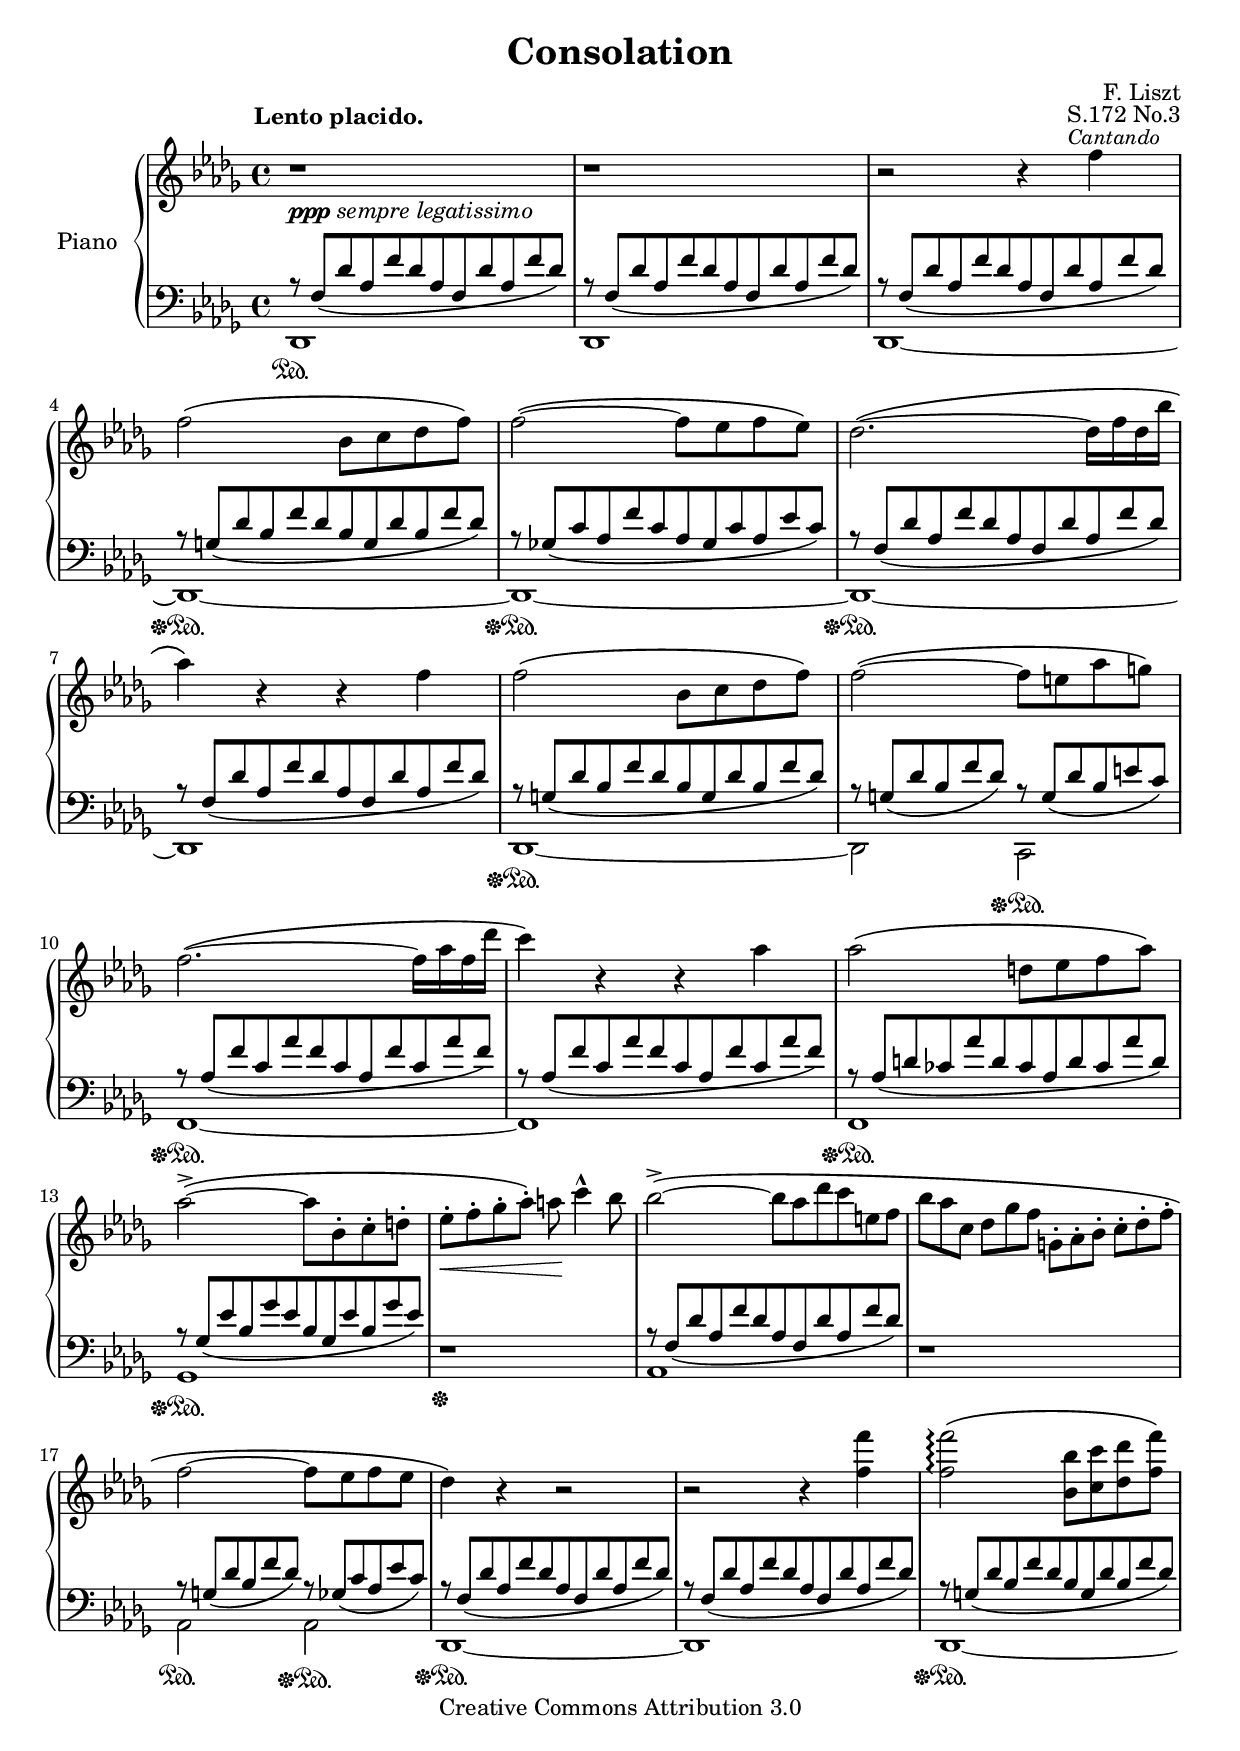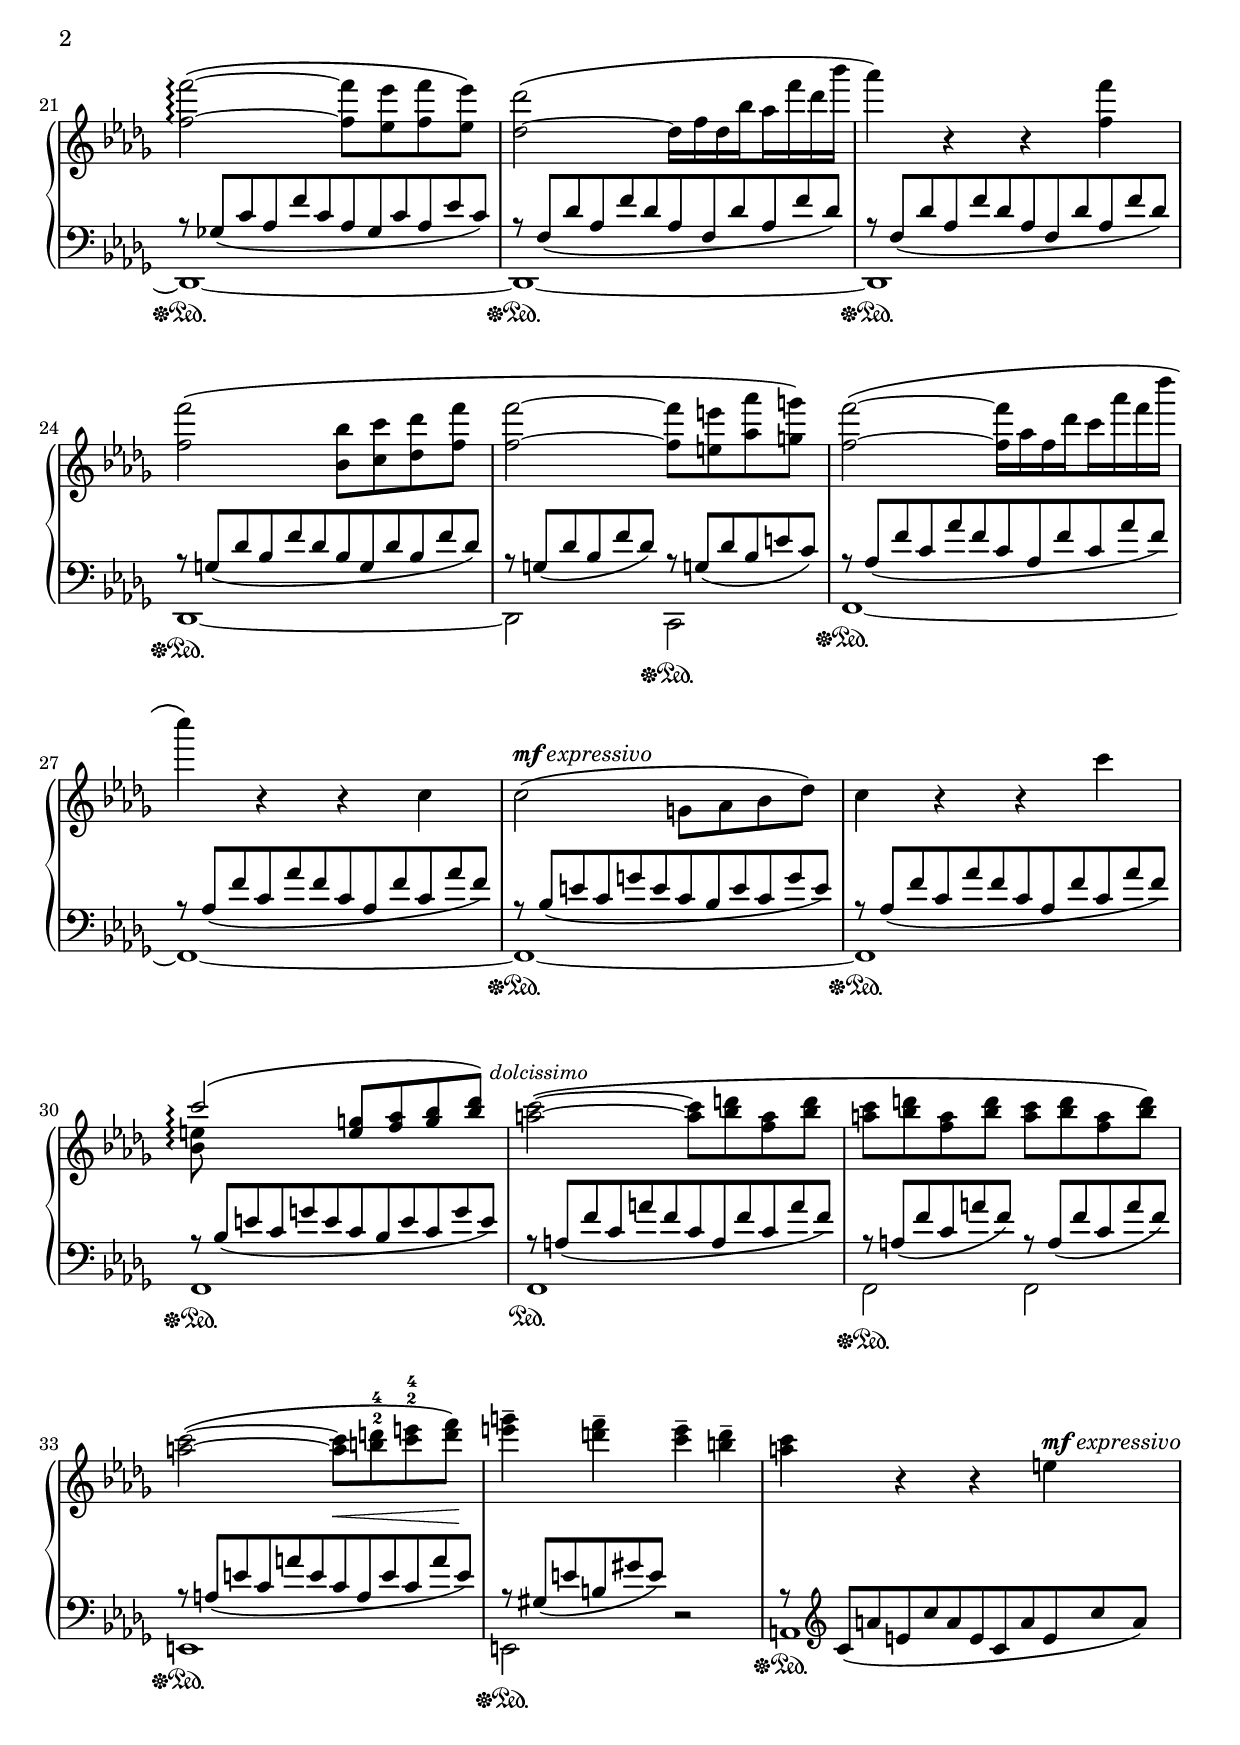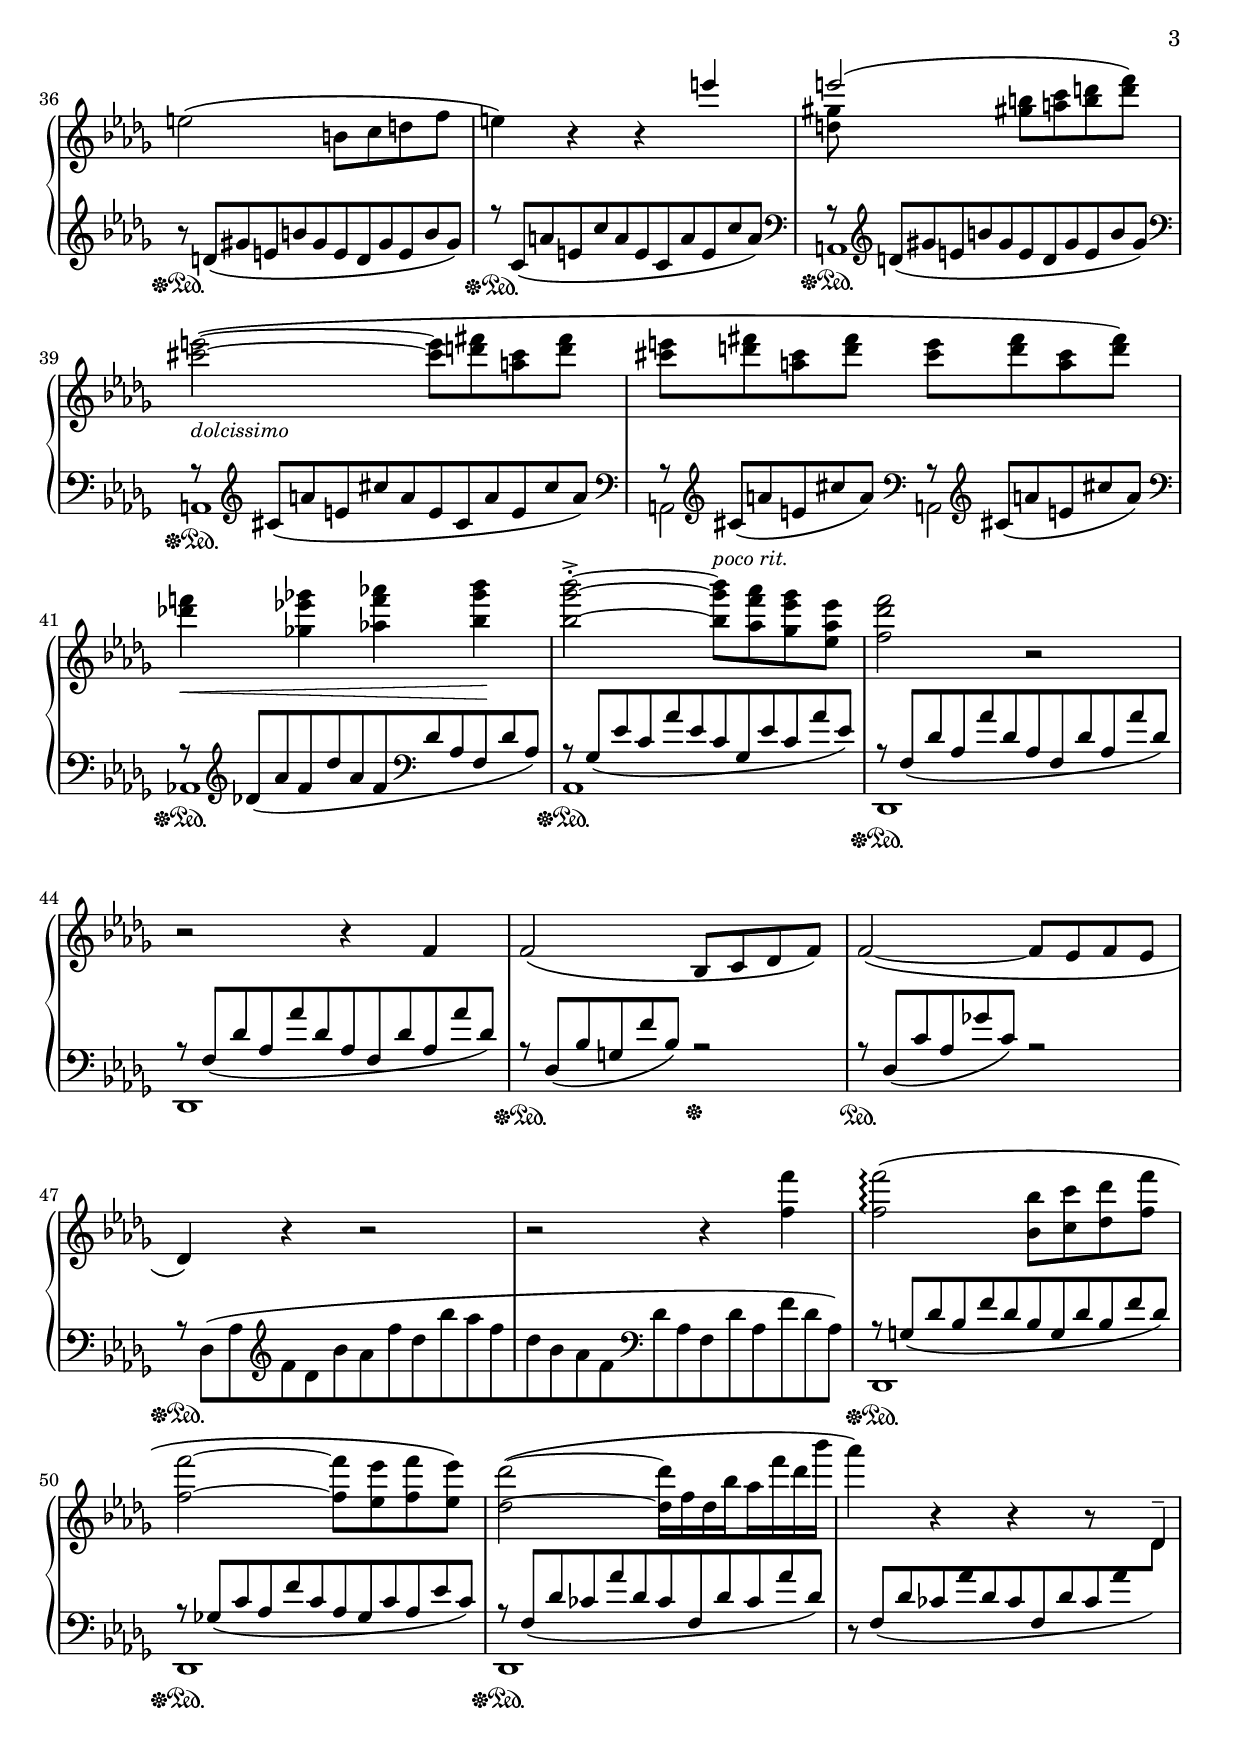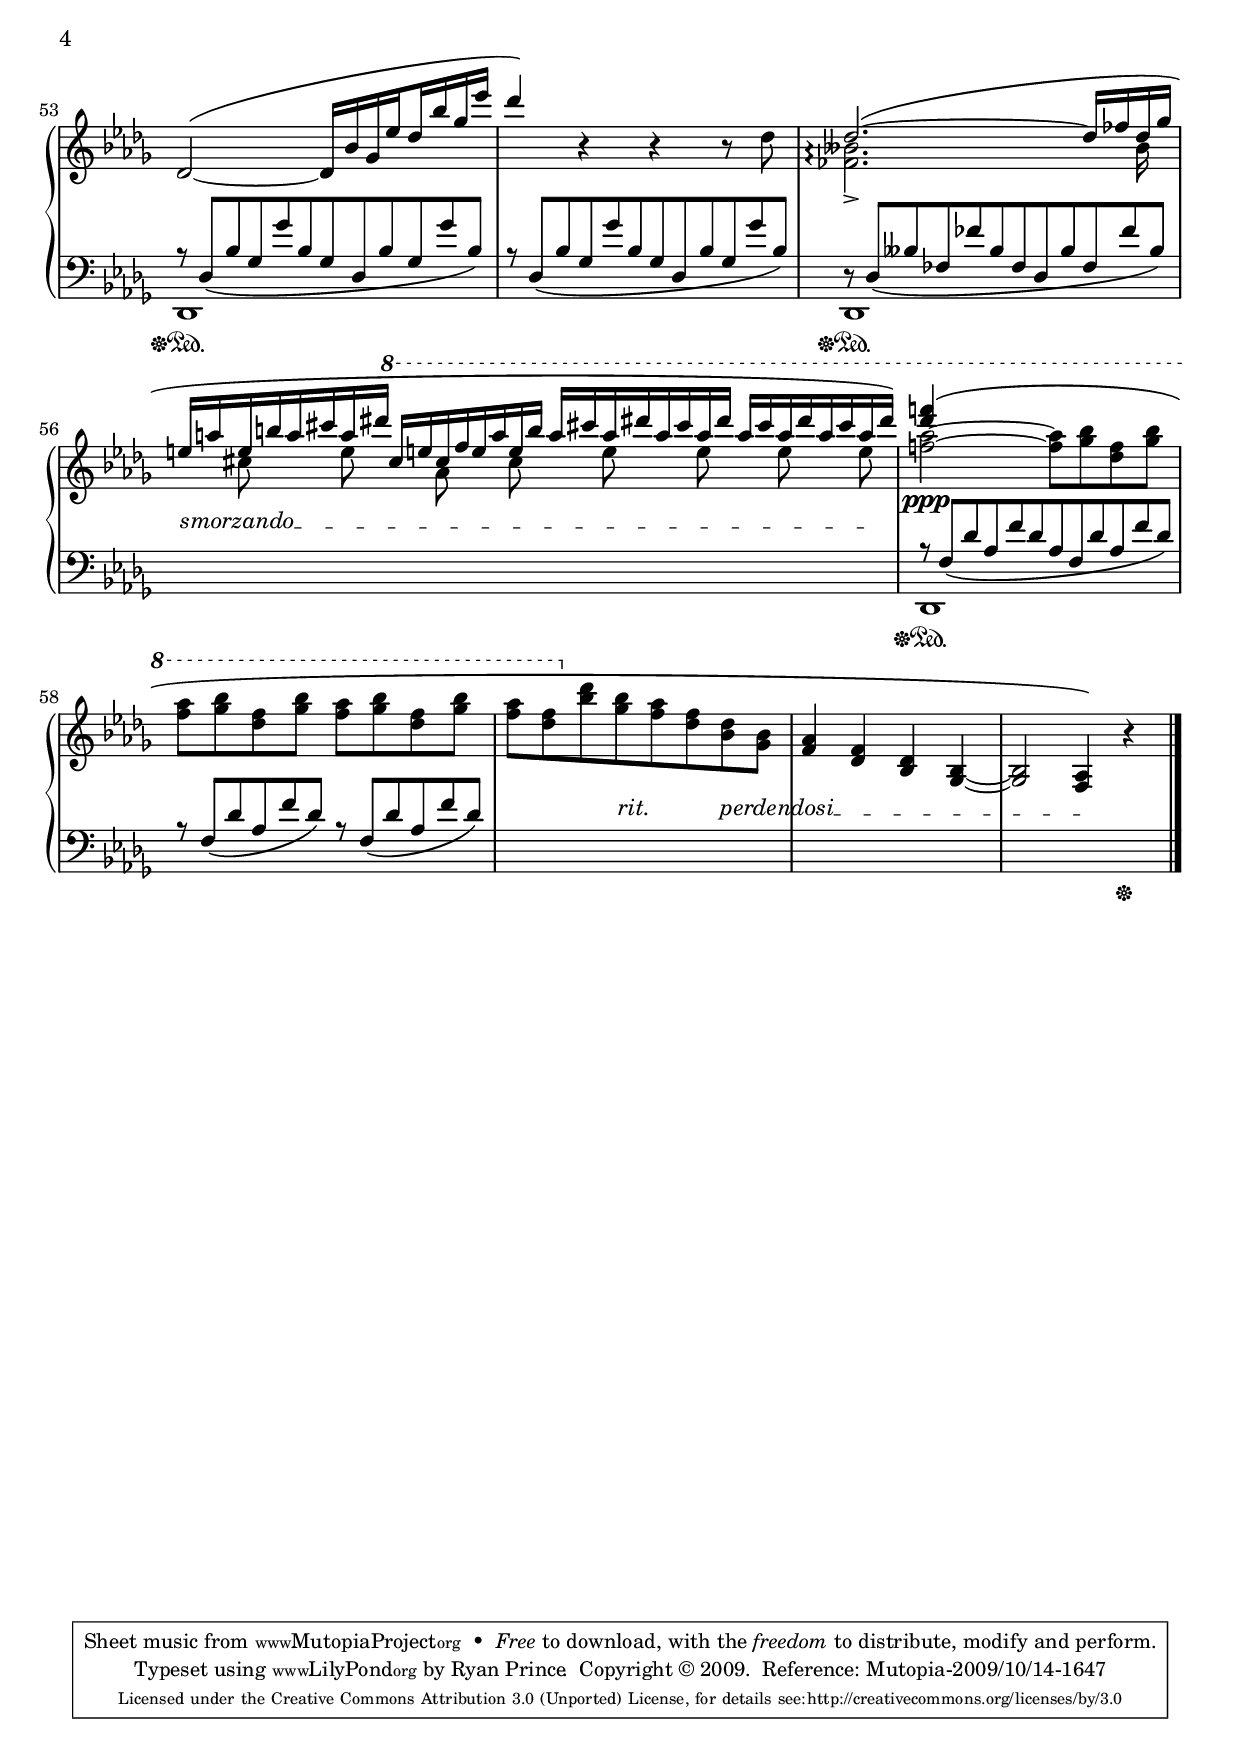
\version "2.18.0"

\header {

  title = "Consolation"
  composer = "F. Liszt"
  opus = "S.172 No.3"

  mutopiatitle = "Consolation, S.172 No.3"
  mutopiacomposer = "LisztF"
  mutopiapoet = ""
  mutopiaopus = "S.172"
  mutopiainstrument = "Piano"
  date = ""
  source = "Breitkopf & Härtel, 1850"
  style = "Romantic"
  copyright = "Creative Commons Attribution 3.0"
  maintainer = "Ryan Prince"
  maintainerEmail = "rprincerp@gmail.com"
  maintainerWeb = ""
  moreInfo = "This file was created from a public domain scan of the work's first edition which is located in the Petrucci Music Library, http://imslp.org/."

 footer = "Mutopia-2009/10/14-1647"
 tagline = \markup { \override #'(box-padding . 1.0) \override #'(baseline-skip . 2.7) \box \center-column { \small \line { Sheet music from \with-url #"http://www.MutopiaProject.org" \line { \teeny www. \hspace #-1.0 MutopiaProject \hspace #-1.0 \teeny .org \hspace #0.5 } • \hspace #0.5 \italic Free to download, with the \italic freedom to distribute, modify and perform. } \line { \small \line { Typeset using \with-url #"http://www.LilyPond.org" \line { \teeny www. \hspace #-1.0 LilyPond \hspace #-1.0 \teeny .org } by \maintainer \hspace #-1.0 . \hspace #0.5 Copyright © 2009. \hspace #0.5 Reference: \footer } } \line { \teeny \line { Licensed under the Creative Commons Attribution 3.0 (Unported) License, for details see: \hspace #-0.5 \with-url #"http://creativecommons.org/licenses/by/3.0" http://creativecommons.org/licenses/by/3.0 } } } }
}

\paper {
  system-count = #20		% this just fits the score into 4 pages
  }

\score {

\new PianoStaff <<

  \set PianoStaff.instrumentName = "Piano"
  \set PianoStaff.connectArpeggios = ##t
  \new Staff = "up" \relative c'' << { \time 4/4 \key des \major \clef treble \set subdivideBeams = ##t

    \stemDown b1\rest _\markup { \small \dynamic ppp \italic "sempre legatissimo" }		| % 1
    b1\rest											| % 2
    b2\rest b4\rest \once \override TextScript.extra-offset = #'(-2.0 . 0.0)f'
		^\markup { \small \italic "Cantando" }						| % 3
    f2\( bes,8 c des f\)									| % 4
    f2~\( f8 es f es\)										| % 5
    des2.~\( des16 f des bes'									| % 6
    aes4\) b,\rest b\rest f'									| % 7
    f2\( bes,8 c des f\)									| % 8
    f2~\( f8 e aes g\)										| % 9
    f2.~\( f16 aes f des'									| % 10
    c4\) b,\rest b\rest aes'									| % 11
    aes2\( d,8 es f aes\)									| % 12
    aes2~\(^> aes8 bes,-. c-. d-.								| % 13
    es-._\< f-. ges-. aes-.\) a\! c4^^ bes8							| % 14
    bes2~\(^> bes8*4/6[ aes des c e, f]								| % 15
    bes8*2/3[ aes c,] des[ ges f] g,-.[ aes-. bes-.] c-.[ des-. f-.]				| % 16
    f2~ f8 es f es										| % 17
    des4\) b\rest b2\rest									| % 18
    b\rest b4\rest <f' f'>									| % 19
    <f f'>2\arpeggio\( <bes, bes'>8 <c c'> <des des'> <f f'>\)					| % 20
    <f~ f'~>2\arpeggio\( <f f'>8 <es es'> <f f'> <es es'>\)					| % 21
    <des~ des'>2\( des16[ f des bes' aes f' des bes']						| % 22
    aes4\) b,,\rest b\rest <f' f'>								| % 23
    <f f'>2\( <bes, bes'>8 <c c'> <des des'> <f f'>						| % 24
    <f~ f'~>2 <f f'>8 <e e'> <aes aes'> <g g'>\)						| % 25
    <f~ f'~>2\( <f f'>16[ aes f des' c aes' f des']						| % 26
    c4\) b,,\rest b\rest c									| % 27
    c2\( g8[ aes bes des]\)									| % 28
    c4 b\rest b\rest c'										| % 29
    \stemUp c2\arpeggio\( <e, g>8[ <f aes> <g bes> <bes des>]\)					| % 30
    \stemDown <a~ c~>2\( <a c>8 <bes d> <f a> <bes d>						| % 31
    <a c> <bes d> <f a> <bes d> <a c> <bes d> <f a> <bes d>\)					| % 32
    <a~ c~>2\( <a c>8_\< <b^2 d^4> <c^2 e^4> <d f>\!\)						| % 33
    <e g>4-- <d f>-- <c e>-- <b d>--								| % 34
    <a c> b,\rest b\rest e									| % 35
    e2\( b8 c d f										| % 36
    e4\) b\rest b\rest \stemUp e'								| % 37
    e2\( \stemDown <gis,! b>8 <a c> <b d> <d f>\)						| % 38
    <cis~ e~>2\( <cis e>8 <d fis> <a cis> <d fis>						| % 39
    <cis e> <d fis> <a cis> <d fis> <cis e> <d fis> <a cis> <d fis>\)				| % 40
    <des! f!>4_\< <ges,! es'! ges!> <aes! f' aes!> <bes ges' bes>\!				| % 41
    <bes~ ges'~ bes~>2-.-> <bes ges' bes>8 ^\markup { \small \italic "poco rit." } <aes f' aes>
		<ges es' ges> <es aes es'>							| % 42
    <f des' f>2 b,\rest										| % 43
    \stemUp b\rest b4\rest f									| % 44
    f2_\( bes,8 c des f\)									| % 45
    f2_~_\( f8 es f es										| % 46
    des4\) b'4\rest b2\rest									| % 47
    \stemDown b2\rest b4\rest <f' f'>4								| % 48
    <f f'>2\(\arpeggio <bes, bes'>8 <c c'> <des des'> <f f'>					| % 49
    <f~ f'~>2 <f f'>8 <es es'> <f f'> <es es'>\)						| % 50
    <des~ des'~>2\( <des des'>16[ f des bes' aes f' des bes']					| % 51
    aes4\) b,,\rest b\rest b8*4/3\rest \stemUp des,4*1/3^-					| % 52
    des2_~^\( des16[ bes' ges es' des bes' ges es']						| % 53
    des4\) b,\rest b\rest b8\rest \stemDown des8						| % 54
    \stemUp des2.^~^\( des16 fes des ges							| % 55
    e16*1/2 a e b' a cis a dis \ottava #1 \set Staff.ottavation = #"8" cis e cis f e aes e bes'
		aes cis aes dis aes cis aes dis aes cis aes dis aes cis aes dis\)		| % 56
    <des f!>4\( s2.										| % 57
    \stemDown <f, aes>8 <ges bes> <des f> <ges bes> <f aes> <ges bes> <des f> <ges bes>		| % 58
    <f aes>[ <des f> \ottava #0 <bes des> <ges bes> <f aes> <des f> <bes des> <ges bes>]	| % 59
    \stemUp <f aes>4 <des f> <bes des> <ges_~ bes_~>						| % 60
    <ges bes>2 <f aes>4\) b'\rest							  \bar "|." % 61

  } \\ \relative c'' {

    \once \override TextScript.extra-offset = #'(-3.5 . 2.0) s1 ^\markup
		{ \bold "Lento placido." } 							| % 1
    s												| % 2
    s												| % 3
    s												| % 4
    s												| % 5
    s												| % 6
    s												| % 7
    s												| % 8
    s												| % 9
    s												| % 10
    s												| % 11
    s												| % 12	
    s												| % 13
    s												| % 14
    s												| % 15
    s												| % 16
    s												| % 17
    s												| % 18
    s												| % 19
    s												| % 20
    s												| % 21
    s												| % 22
    s												| % 23
    s												| % 24
    s												| % 25
    s												| % 26
    s												| % 27
    s ^\markup { \small \dynamic mf \italic "expressivo" }					| % 28
    s1												| % 29
    <bes e>8\arpeggio s8 s2.									| % 30
    \once \override TextScript.extra-offset = #'(-3.5 . 0.0)
		s1 ^\markup { \small \italic "dolcissimo" }					| % 31
    s												| % 32
    s												| % 33
    s												| % 34
    s2. s4 ^\markup { \small \dynamic mf \italic "expressivo" }					| % 35
    s1												| % 36
    s												| % 37
    <d gis>8 s8 s2.										| % 38
    s1 _\markup { \small \italic "dolcissimo"  }						| % 39
    s												| % 40
    s												| % 41
    s												| % 42
    s												| % 43
    s												| % 44
    s												| % 45
    s												| % 46
    s												| % 47
    s												| % 48
    s												| % 49
    s												| % 50
    s												| % 51
    s												| % 52
    s												| % 53
    s												| % 54
    <fes, beses>2.\arpeggio _> s8 beses16 s16							| % 55
    \override TextSpanner.bound-details.left.text = \markup { \italic "smorzando" }
		\textSpannerDown s8*1/2\startTextSpan cis s e s a s cis s e s e s e
		s e\stopTextSpan								| % 56
    <f!^~ aes^~>2_\ppp <f aes>8 <ges bes> <des f> <ges bes>					| % 57
    s1												| % 58
    \override TextSpanner.bound-details.left.text = \markup
		{ \italic "rit.           perdendosi" }
    s8 s s s\startTextSpan s2									| % 59
    s1												| % 60
    s2 s2\stopTextSpan										| % 61

  } >>

  \new Staff = "down" \relative c << { \time 4/4 \key des \major \clef bass

    r8*8/12 f[_\( des' aes f' des aes f des' aes f' des]\)					| % 1
    r f,[_\( des' aes f' des aes f des' aes f' des]\)						| % 2
    r f,[_\( des' aes f' des aes f des' aes f' des]\)						| % 3
    r g,[_\( des' bes f' des bes g des' bes f' des]\)						| % 4
    r ges,![_\( c aes f' c aes ges c aes es' c]\)						| % 5
    r f,[_\( des' aes f' des aes f des' aes f' des]\)						| % 6
    r f,[_\( des' aes f' des aes f des' aes f' des]\)						| % 7
    r g,[_\( des' bes f' des bes g des' bes f' des]\)						| % 8
    r g,[_\( des' bes f' des]\) r g,[_\( des' bes e c]\)					| % 9
    r aes[_\( f' c aes' f c aes f' c aes' f]\)							| % 10
    r aes,[_\( f' c aes' f c aes f' c aes' f]\)							| % 11
    r aes,[_\( d ces aes' d, ces aes d ces aes' d,]\)						| % 12
    r ges,[_\( es' bes ges' es bes ges es' bes ges' es]\)					| % 13
    d,1\rest											| % 14
    r8*8/12 f[_\( des' aes f' des aes f des' aes f' des]\)					| % 15
    d,1\rest											| % 16
    r8*8/12 g[_\( des' bes f' des]\) r ges,[_\( c aes es' c]\)					| % 17
    r f,[_\( des' aes f' des aes f des' aes f' des]\)						| % 18
    r f,[_\( des' aes f' des aes f des' aes f' des]\)						| % 19
    r g,[_\( des' bes f' des bes g des' bes f' des]\)						| % 20
    r ges,![_\( c aes f' c aes ges c aes es' c]\)						| % 21
    r f,[_\( des' aes f' des aes f des' aes f' des]\)						| % 22
    r f,[_\( des' aes f' des aes f des' aes f' des]\)						| % 23
    r g,[_\( des' bes f' des bes g des' bes f' des]\)						| % 24
    r g,[_\( des' bes f' des]\) r g,![_\( des' bes e c]\)					| % 25
    r aes[_\( f' c aes' f c aes f' c aes' f]\)							| % 26
    r aes,[_\( f' c aes' f c aes f' c aes' f]\)							| % 27
    r bes,[_\( e c g' e c bes e c g' e]\)							| % 28
    r aes,[_\( f' c aes' f c aes f' c aes' f]\)							| % 29
    r bes,[_\( e c g' e c bes e c g' e]\)							| % 30
    r a,[_\( f' c a' f c a f' c a' f]\)								| % 31
    r a,[_\( f' c a' f]\) r a,[_\( f' c a' f]\)							| % 32
    r a,[_\( e' c a' e c a e' c a' e]\)								| % 33
    r gis,[_\( e' b gis' e]\) d,2\rest								| % 34
    r8*8/12 \clef treble c'[_\( a' e c' a e c a' e c' a]\)					| % 35
    b\rest d,[_\( gis e b' gis e d gis e b' gis]\)						| % 36
    r c,[_\( a' e c' a e c a' e c' a]\) \clef bass						| % 37
    r \clef treble d,[_\( gis e b' gis e d gis e b' gis]\) \clef bass				| % 38
    r \clef treble cis,[_\( a' e cis' a e cis a' e cis' a]\) \clef bass				| % 39
    r \clef treble cis,[_\( a' e cis' a]\) \clef bass r \clef treble cis,[_\(
		a' e cis' a]\) \clef bass							| % 40
    r \clef treble des,![_\( aes' f des' aes f \clef bass des aes f des' aes]\)			| % 41
    r ges[_\( es' c aes' es c ges es' c aes' es]\)						| % 42
    r f,[_\( des' aes aes' des, aes f des' aes aes' des,]\)					| % 43
    r f,[_\( des' aes aes' des, aes f des' aes aes' des,]\)					| % 44
    r des,[_\( bes' g f' bes,]\) r2								| % 45
    r8*8/12 des,[_\( c' aes ges'! c,]\) r2							| % 46
    \stemDown r8*8/12 des,[^\( aes' \clef treble f' des bes' aes f' des bes' aes f		| % 47
    des bes aes f \clef bass des aes f des' aes f' des aes]\)					| % 48
    \stemUp r g[_\( des' bes f' des bes g des' bes f' des]\)					| % 49
    r ges,![_\( c aes f' c aes ges c aes es' c]\)						| % 50
    r f,[_\( des' ces aes' des, ces f, des' ces aes' des,]\)					| % 51
    d,\rest f[_\( des' ces aes' des, ces f, des' ces aes' \change Staff="up"
		\stemDown des,]\)								| % 52
    \change Staff="down" \stemUp r des,[_\( bes' ges ges' bes, ges des bes' ges ges'
		bes,]\)										| % 53
    \change Staff="down" \stemUp r des,[_\( bes' ges ges' bes, ges des bes' ges ges'
		bes,]\)										| % 54
    d,\rest des[_\( beses' fes fes' beses, fes des beses' fes fes' beses,]\)			| % 55
    s1												| % 56
    r8*8/12 f[_\( des' aes f' des aes f des' aes f' des]\)					| % 57
    r f,[_\( des' aes f' des]\) r f,[_\( des' aes f' des]\)					| % 58
    s1												| % 59
    s												| % 60
    s												| % 61

  } \\ \relative c, {

    \stemDown des1 \sustainOn									| % 1
    des												| % 2
    des~											| % 3
    des~ \sustainOff \sustainOn									| % 4
    des~ \sustainOff \sustainOn									| % 5
    des~ \sustainOff \sustainOn									| % 6
    des												| % 7
    des~ \sustainOff \sustainOn									| % 8
    des2 c \sustainOff \sustainOn								| % 9
    f1~ \sustainOff \sustainOn									| % 10
    f												| % 11
    f \sustainOff \sustainOn									| % 12
    ges \sustainOff \sustainOn									| % 13
    s \sustainOff										| % 14
    aes												| % 15
    s												| % 16
    aes2 \sustainOn aes \sustainOff \sustainOn							| % 17
    des,1~ \sustainOff \sustainOn								| % 18
    des												| % 19
    des~ \sustainOff \sustainOn									| % 20
    des~ \sustainOff \sustainOn									| % 21
    des~ \sustainOff \sustainOn									| % 22
    des \sustainOff \sustainOn									| % 23
    des~ \sustainOff \sustainOn									| % 24
    des2 c2 \sustainOff \sustainOn								| % 25
    f1~ \sustainOff \sustainOn									| % 26
    f~												| % 27
    f~ \sustainOff \sustainOn									| % 28
    f \sustainOff \sustainOn									| % 29
    f \sustainOff \sustainOn									| % 30
    f \sustainOn										| % 31
    f2 \sustainOff \sustainOn f									| % 32
    e1 \sustainOff \sustainOn									| % 33
    e2 \sustainOff \sustainOn s									| % 34
    a1*1/8 \sustainOff \sustainOn s8 s2.							| % 35
    s1 \sustainOff \sustainOn									| % 36
    s \sustainOff \sustainOn									| % 37
    a1*1/8 \sustainOff \sustainOn s8 s2.							| % 38
    a1*1/8 \sustainOff \sustainOn s8 s2.							| % 39
    a2*1/4 s4. a!2*1/4 s4.									| % 40
    aes!1*1/8 \sustainOff \sustainOn s8 s2.							| % 41
    aes1 \sustainOff \sustainOn									| % 42
    des, \sustainOff \sustainOn									| % 43
    des												| % 44
    s2 \sustainOff \sustainOn s2 \sustainOff							| % 45
    s1 \sustainOn										| % 46
    s \sustainOff \sustainOn									| % 47
    s												| % 48
    des \sustainOff \sustainOn									| % 49
    des \sustainOff \sustainOn									| % 50
    des \sustainOff \sustainOn									| % 51
    s												| % 52
    des \sustainOff \sustainOn									| % 53
    s												| % 54
    des \sustainOff \sustainOn									| % 55
    s												| % 56
    des \sustainOff \sustainOn									| % 57
    s												| % 58
    s												| % 59
    s												| % 60
    s4 s s s \sustainOff									| % 61

  } >>

>>

% \midi { }

}
